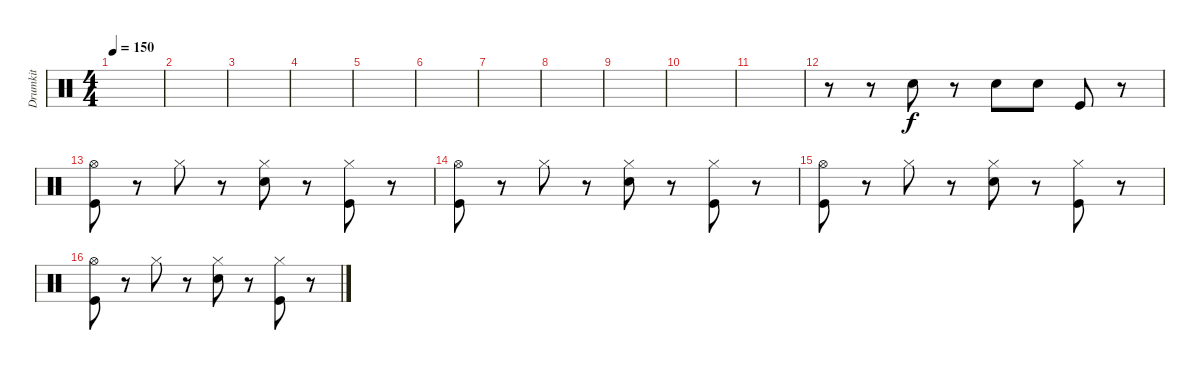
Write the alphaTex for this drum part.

\track ("Drumkit" "Drumkit") {instrument percussion}
\staff {score}
\articulation defaults
\ts (4 4)
\tempo 150
\clef neutral
\ks c
|
|
|
|
|
|
|
|
|
|
|
r.8 r.8 "Snare (hit) 2".8 r.8 "Snare (hit) 2".8 "Snare (hit) 2".8 "Kick (hit)".8 r.8 |
("Kick (hit)" "Hi-Hat (open)").8 r.8 "Hi-Hat (closed)".8 r.8 ("Snare (hit) 2" "Hi-Hat (closed)").8 r.8 ("Kick (hit)" "Hi-Hat (closed)").8 r.8 |
("Kick (hit)" "Hi-Hat (open)").8 r.8 "Hi-Hat (closed)".8 r.8 ("Snare (hit) 2" "Hi-Hat (closed)").8 r.8 ("Kick (hit)" "Hi-Hat (closed)").8 r.8 |
("Kick (hit)" "Hi-Hat (open)").8 r.8 "Hi-Hat (closed)".8 r.8 ("Snare (hit) 2" "Hi-Hat (closed)").8 r.8 ("Kick (hit)" "Hi-Hat (closed)").8 r.8 |
("Kick (hit)" "Hi-Hat (open)").8 r.8 "Hi-Hat (closed)".8 r.8 ("Snare (hit) 2" "Hi-Hat (closed)").8 r.8 ("Kick (hit)" "Hi-Hat (closed)").8 r.8
